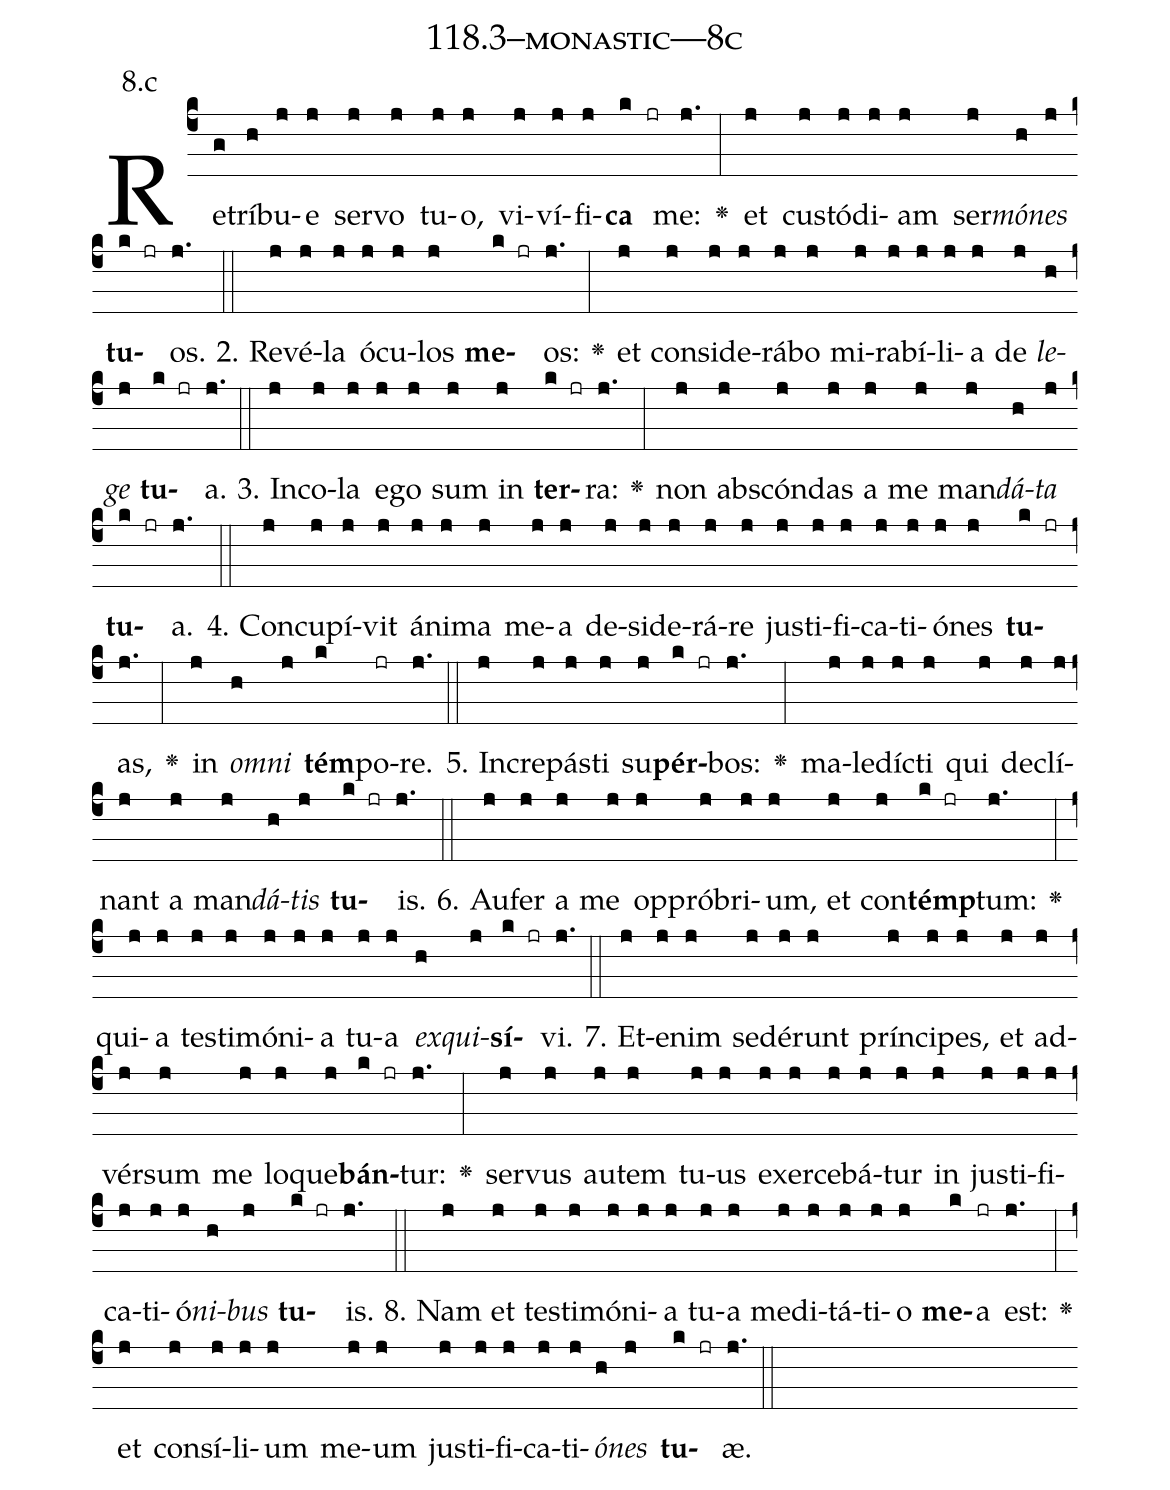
name: 118.3--monastic---8c;
annotation: 8.c;
%%
(c4)Re(g)trí(h)bu(j)e(j) ser(j)vo(j) tu(j)o,(j) vi(j)ví(j)fi(j)<b>ca</b>(k jr) me:(j.) <v>\greheightstar</v>(:) et(j) cus(j)tó(j)di(j)am(j) ser(j)<i>mó</i>(h)<i>nes</i>(j) <b>tu</b>(k jr)os.(j.) (::)
2. Re(j)vé(j)la(j) ó(j)cu(j)los(j) <b>me</b>(k jr)os:(j.) <v>\greheightstar</v>(:) et(j) con(j)si(j)de(j)rá(j)bo(j) mi(j)ra(j)bí(j)li(j)a(j) de(j) <i>le</i>(h)<i>ge</i>(j) <b>tu</b>(k jr)a.(j.) (::)
3. In(j)co(j)la(j) e(j)go(j) sum(j) in(j) <b>ter</b>(k jr)ra:(j.) <v>\greheightstar</v>(:) non(j) abs(j)cón(j)das(j) a(j) me(j) man(j)<i>dá</i>(h)<i>ta</i>(j) <b>tu</b>(k jr)a.(j.) (::)
4. Con(j)cu(j)pí(j)vit(j) á(j)ni(j)ma(j) me(j)a(j) de(j)si(j)de(j)rá(j)re(j) jus(j)ti(j)fi(j)ca(j)ti(j)ó(j)nes(j) <b>tu</b>(k jr)as,(j.) <v>\greheightstar</v>(:) in(j) <i>om</i>(h)<i>ni</i>(j) <b>tém</b>(k)po(jr)re.(j.) (::)
5. In(j)cre(j)pás(j)ti(j) su(j)<b>pér</b>(k jr)bos:(j.) <v>\greheightstar</v>(:) ma(j)le(j)díc(j)ti(j) qui(j) de(j)clí(j)nant(j) a(j) man(j)<i>dá</i>(h)<i>tis</i>(j) <b>tu</b>(k jr)is.(j.) (::)
6. Au(j)fer(j) a(j) me(j) op(j)pró(j)bri(j)um,(j) et(j) con(j)<b>témp</b>(k jr)tum:(j.) <v>\greheightstar</v>(:) qui(j)a(j) tes(j)ti(j)mó(j)ni(j)a(j) tu(j)a(j) <i>ex</i>(h)<i>qui</i>(j)<b>sí</b>(k jr)vi.(j.) (::)
7. Et(j)e(j)nim(j) se(j)dé(j)runt(j) prín(j)ci(j)pes,(j) et(j) ad(j)vér(j)sum(j) me(j) lo(j)que(j)<b>bán</b>(k jr)tur:(j.) <v>\greheightstar</v>(:) ser(j)vus(j) au(j)tem(j) tu(j)us(j) ex(j)er(j)ce(j)bá(j)tur(j) in(j) jus(j)ti(j)fi(j)ca(j)ti(j)ó(j)<i>ni</i>(h)<i>bus</i>(j) <b>tu</b>(k jr)is.(j.) (::)
8. Nam(j) et(j) tes(j)ti(j)mó(j)ni(j)a(j) tu(j)a(j) me(j)di(j)tá(j)ti(j)o(j) <b>me</b>(k)a(jr) est:(j.) <v>\greheightstar</v>(:) et(j) con(j)sí(j)li(j)um(j) me(j)um(j) jus(j)ti(j)fi(j)ca(j)ti(j)<i>ó</i>(h)<i>nes</i>(j) <b>tu</b>(k jr)æ.(j.) (::)
